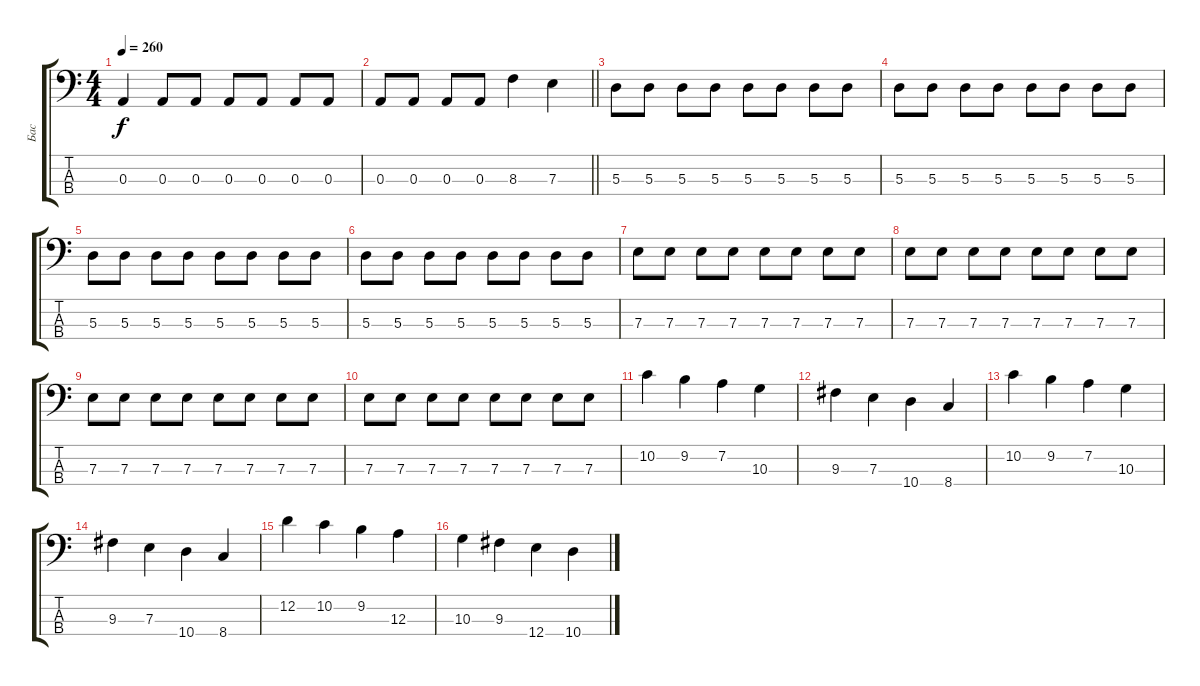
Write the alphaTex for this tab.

\track ("Бас" "Бас") {instrument electricbasspick}
\staff {score tabs}
\tuning (G2 D2 A1 E1) {hide}
\ts (4 4)
\tempo 260
\clef f4
\ks c
0.3.4{dy f} 0.3.8 0.3.8 0.3.8 0.3.8 0.3.8 0.3.8 |
\barLineRight lightlight
0.3.8 0.3.8 0.3.8 0.3.8 8.3.4 7.3.4 |
5.3.8 5.3.8 5.3.8 5.3.8 5.3.8 5.3.8 5.3.8 5.3.8 |
5.3.8 5.3.8 5.3.8 5.3.8 5.3.8 5.3.8 5.3.8 5.3.8 |
5.3.8 5.3.8 5.3.8 5.3.8 5.3.8 5.3.8 5.3.8 5.3.8 |
5.3.8 5.3.8 5.3.8 5.3.8 5.3.8 5.3.8 5.3.8 5.3.8 |
7.3.8 7.3.8 7.3.8 7.3.8 7.3.8 7.3.8 7.3.8 7.3.8 |
7.3.8 7.3.8 7.3.8 7.3.8 7.3.8 7.3.8 7.3.8 7.3.8 |
7.3.8 7.3.8 7.3.8 7.3.8 7.3.8 7.3.8 7.3.8 7.3.8 |
7.3.8 7.3.8 7.3.8 7.3.8 7.3.8 7.3.8 7.3.8 7.3.8 |
10.2.4 9.2.4 7.2.4 10.3.4 |
9.3.4 7.3.4 10.4.4 8.4.4 |
10.2.4 9.2.4 7.2.4 10.3.4 |
9.3.4 7.3.4 10.4.4 8.4.4 |
12.2.4 10.2.4 9.2.4 12.3.4 |
10.3.4 9.3.4 12.4.4 10.4.4
